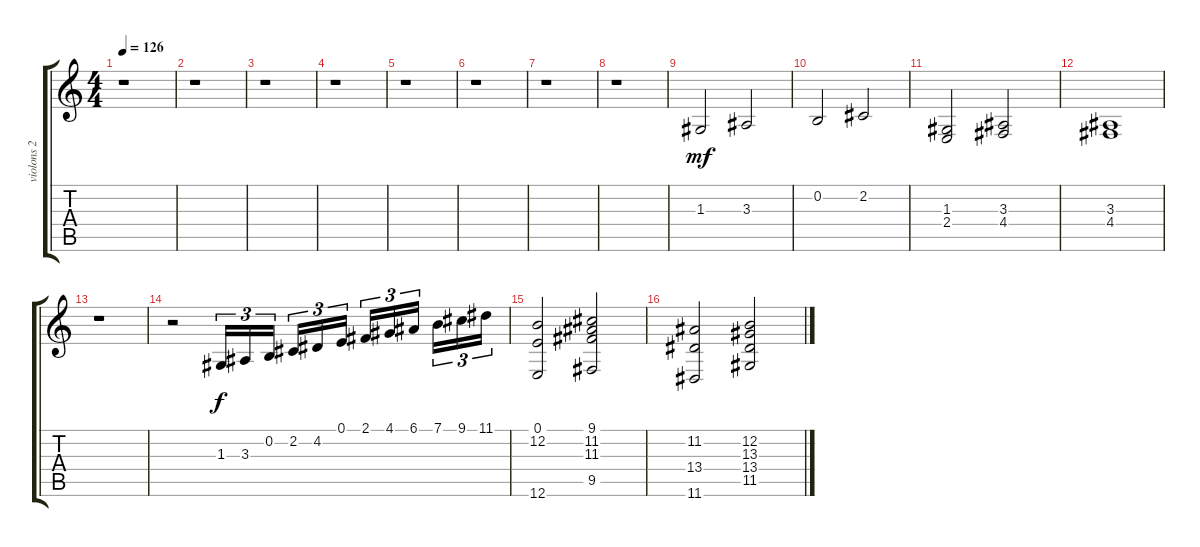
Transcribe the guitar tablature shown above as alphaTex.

\track ("violons 2" "violons 2") {instrument stringensemble1}
\staff {score tabs}
\tuning (E4 B3 G3 D3 A2 E2) {hide}
\ts (4 4)
\tempo 126
\clef g2
\ks c
r.1{dy f} |
r.1 |
r.1 |
r.1 |
r.1 |
r.1 |
r.1 |
r.1 |
1.3.2{dy mf instrument violin} 3.3.2 |
0.2.2 2.2.2 |
(1.3 2.4).2 (3.3 4.4).2 |
(3.3 4.4).1 |
r.1 |
r.2 1.3.16{tu (3 2) dy f instrument stringensemble1} 3.3.16{tu (3 2)} 0.2.16{tu (3 2)} 2.2.16{tu (3 2)} 4.2.16{tu (3 2)} 0.1.16{tu (3 2)} 2.1.16{tu (3 2)} 4.1.16{tu (3 2)} 6.1.16{tu (3 2)} 7.1.16{tu (3 2)} 9.1.16{tu (3 2)} 11.1.16{tu (3 2)} |
(0.1 12.2 12.6).2 (9.1 11.2 11.3 9.5).2 |
(11.2 13.4 11.6).2 (12.2 13.3 13.4 11.5).2
